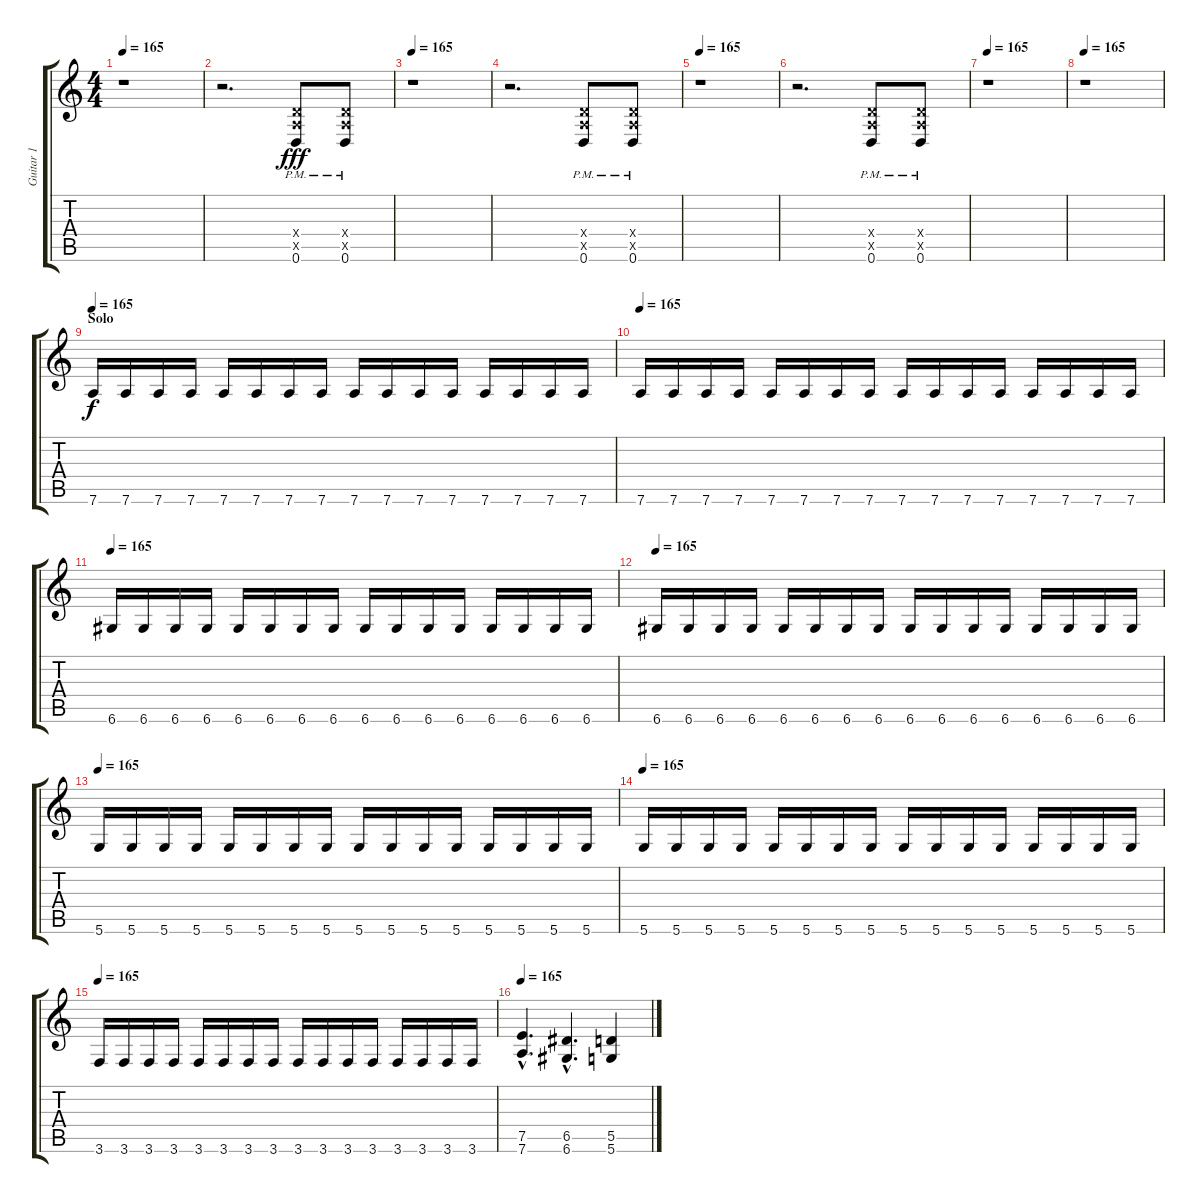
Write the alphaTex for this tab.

\track ("Guitar 1" "Guitar 1") {instrument electricguitarmuted}
\staff {score tabs}
\tuning (E4 B3 G3 D3 A2 D2) {hide}
\ts (4 4)
\tempo 165
\clef g2
\ks c
r.1{dy fff} |
r.2{d} (0.4{x} 0.5{x} 0.6{pm}).8 (0.4{x} 0.5{x} 0.6{pm}).8 |
\tempo 165
r.1 |
r.2{d} (0.4{x} 0.5{x} 0.6{pm}).8 (0.4{x} 0.5{x} 0.6{pm}).8 |
\tempo 165
r.1 |
r.2{d} (0.4{x} 0.5{x} 0.6{pm}).8 (0.4{x} 0.5{x} 0.6{pm}).8 |
\tempo 165
r.1 |
\tempo 165
r.1 |
\section ("" "Solo")
\tempo 165
7.6.16{dy f} 7.6.16 7.6.16 7.6.16 7.6.16 7.6.16 7.6.16 7.6.16 7.6.16 7.6.16 7.6.16 7.6.16 7.6.16 7.6.16 7.6.16 7.6.16 |
\tempo 165
7.6.16 7.6.16 7.6.16 7.6.16 7.6.16 7.6.16 7.6.16 7.6.16 7.6.16 7.6.16 7.6.16 7.6.16 7.6.16 7.6.16 7.6.16 7.6.16 |
\tempo 165
6.6.16 6.6.16 6.6.16 6.6.16 6.6.16 6.6.16 6.6.16 6.6.16 6.6.16 6.6.16 6.6.16 6.6.16 6.6.16 6.6.16 6.6.16 6.6.16 |
\tempo 165
6.6.16 6.6.16 6.6.16 6.6.16 6.6.16 6.6.16 6.6.16 6.6.16 6.6.16 6.6.16 6.6.16 6.6.16 6.6.16 6.6.16 6.6.16 6.6.16 |
\tempo 165
5.6.16 5.6.16 5.6.16 5.6.16 5.6.16 5.6.16 5.6.16 5.6.16 5.6.16 5.6.16 5.6.16 5.6.16 5.6.16 5.6.16 5.6.16 5.6.16 |
\tempo 165
5.6.16 5.6.16 5.6.16 5.6.16 5.6.16 5.6.16 5.6.16 5.6.16 5.6.16 5.6.16 5.6.16 5.6.16 5.6.16 5.6.16 5.6.16 5.6.16 |
\tempo 165
3.6.16 3.6.16 3.6.16 3.6.16 3.6.16 3.6.16 3.6.16 3.6.16 3.6.16 3.6.16 3.6.16 3.6.16 3.6.16 3.6.16 3.6.16 3.6.16 |
\tempo 165
(7.5{hac} 7.6{hac}).4{d} (6.5{hac} 6.6{hac}).4{d} (5.5 5.6).4
